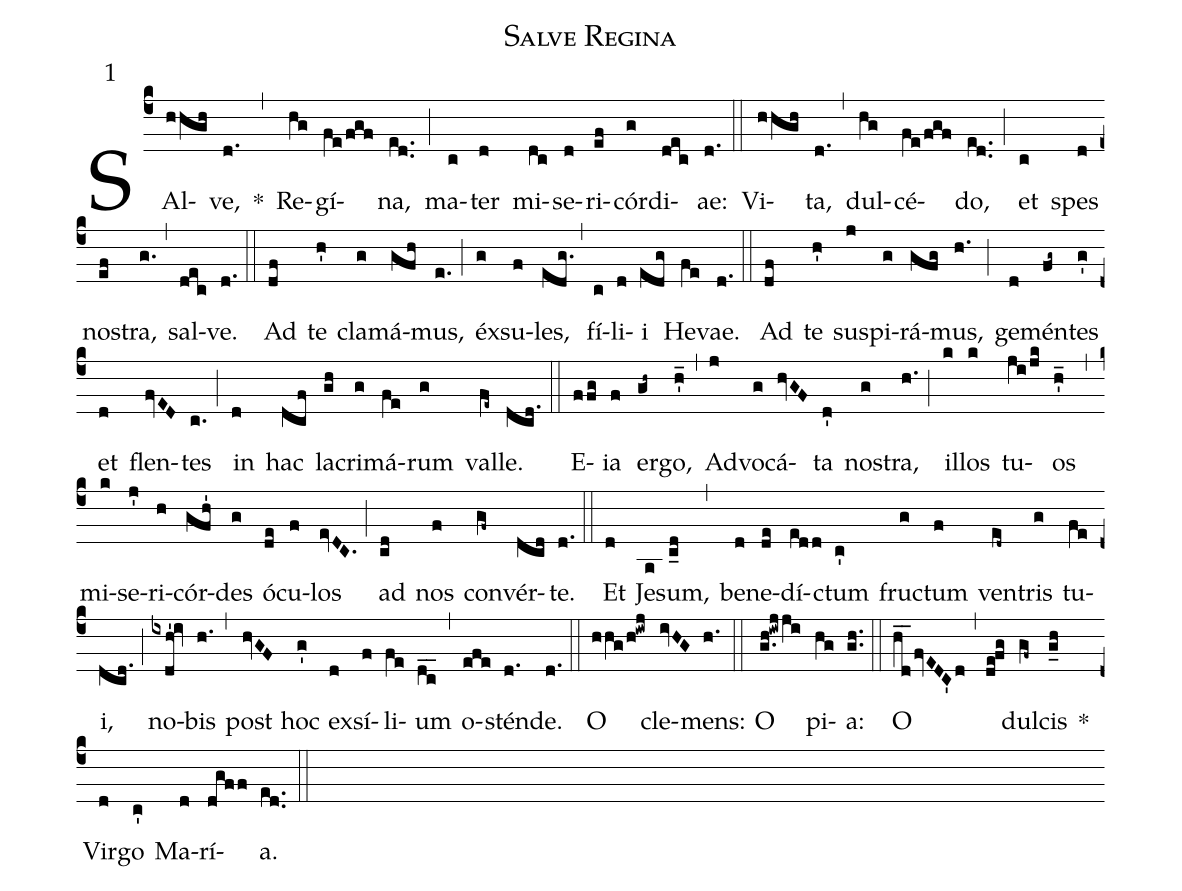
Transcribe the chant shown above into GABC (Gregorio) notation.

name:Salve Regina;
mode:1;
annotation:1;
office-part:Antiphonae;
%%
(c4) SAl(hhgh)ve,(d.) *(,) Re(hg)gí(fe/fgf)na,(ed..) (;) ma(c)ter(d) mi(dc)se(d)ri(ef)cór(g)di(dec)ae:(d.) (::) Vi(hhgh)ta,(d.) (,) dul(hg)cé(fe/fgf)do,(ed..) (;) et(c) spes(d) no(ef)stra,(g.) (,) sal(dec)ve.(d.) (::) Ad(df) te(h') cla(g)má(gfh)mus,(e.) (;) éx(g)su(f)les,(edg.) (,) fí(c)li(d)i(edg) He(fe)vae.(d.) (::) Ad(df) te(h') su(j)spi(g)rá(gfg)mus,(h.) (;) ge(d)mén(fg~)tes(g') et(d) flen(fvED)tes(c.) (;) in(d) hac(dcf) la(gh)cri(g)má(fe)rum(g) val(fe~)le.(dcd.) (::) E(ffg)ia(f) er(gh~)go,(h'_) (,) Ad(j)vo(g)cá(hvGF)ta(d') no(g)stra,(h.) (;) il(k)los(k) tu(ji/jk)os(h'_) (,) mi(k)se(j')ri(h)cór(gfh')des(g) ó(de)cu(f)los(evDC.) (;) ad(cd) nos(f) con(gf~)vér(dcd)te.(d.) (::) Et(d) Je(a)sum,(c_d) (,) be(d)ne(de)dí(edd)ctum(c') fru(g)ctum(f) ven(ed~)tris(g) tu(fe)i,(dcd.) (;) no(ixdh'!iv)bis(h.) (,) post(hvGF) hoc(g') ex(d)sí(f)li(fe)um(dc__) (,) o(efe)stén(d.)de.(d.) (::) O(hhg/h!iwj) cle(ivHG)mens:(h.) (::) O(g.h!iwjji) pi(hg)a:(gh..) (::) O(hd__fvEDC'd) (,) (de!fg) dul(gf~)cis(g_h) *() Vir(d)go(c') Ma(d)rí(dgff)a.(ed..) (::)
